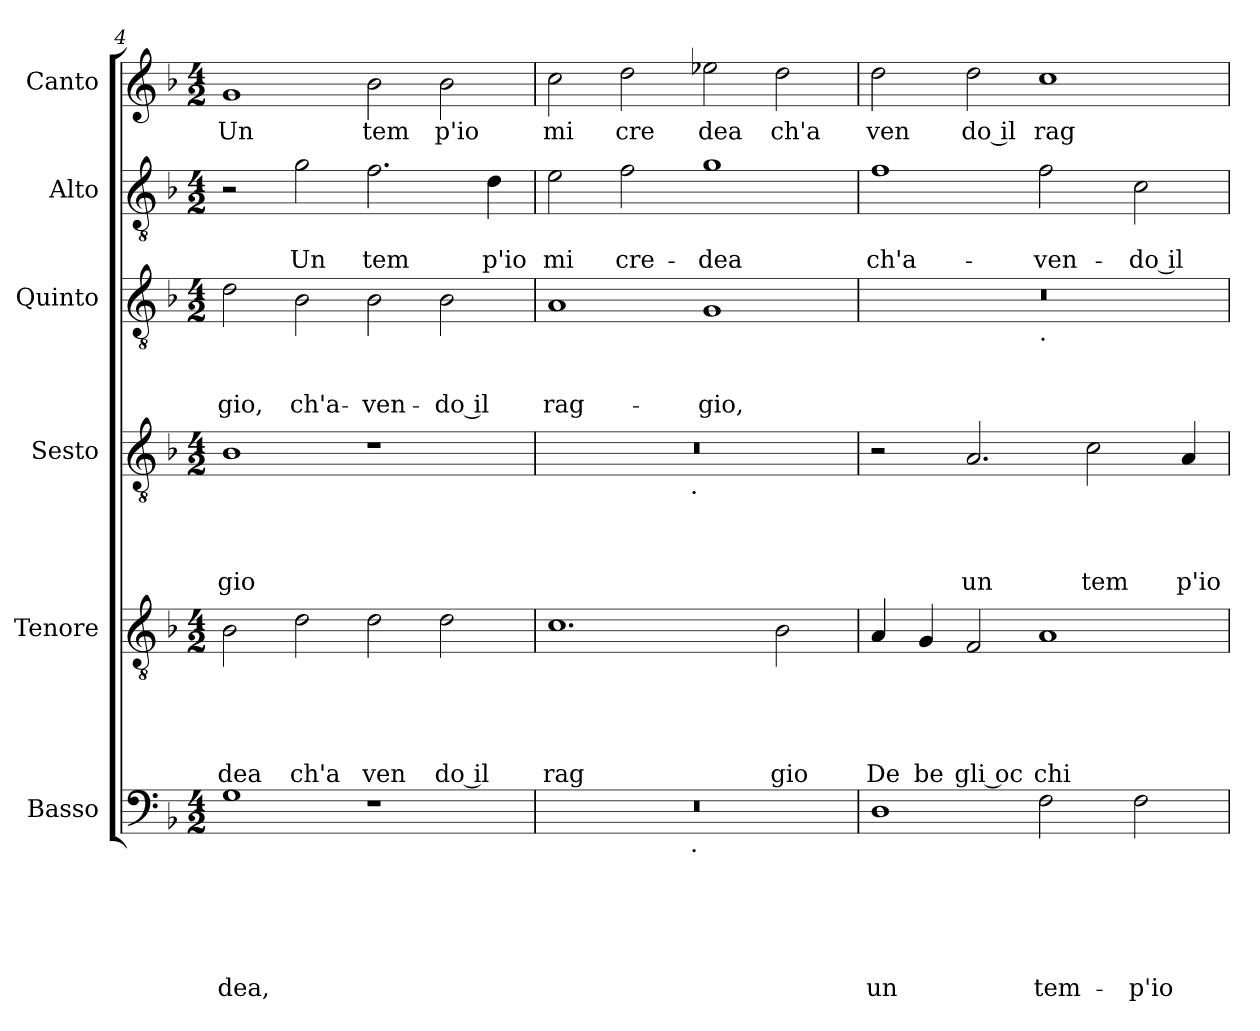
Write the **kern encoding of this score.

**kern	**text	**text	**text	**text	**text	**text	**kern	**text	**text	**text	**text	**text	**kern	**text	**text	**text	**text	**kern	**text	**text	**text	**kern	**text	**text	**kern	**text
*part6	*part6	*part6	*part6	*part6	*part6	*part6	*part5	*part5	*part5	*part5	*part5	*part5	*part4	*part4	*part4	*part4	*part4	*part3	*part3	*part3	*part3	*part2	*part2	*part2	*part1	*part1
*staff6	*staff6	*staff6	*staff6	*staff6	*staff6	*staff6	*staff5	*staff5	*staff5	*staff5	*staff5	*staff5	*staff4	*staff4	*staff4	*staff4	*staff4	*staff3	*staff3	*staff3	*staff3	*staff2	*staff2	*staff2	*staff1	*staff1
*I"Basso	*	*	*	*	*	*	*I"Tenore	*	*	*	*	*	*I"Sesto	*	*	*	*	*I"Quinto	*	*	*	*I"Alto	*	*	*I"Canto	*
*clefF4	*	*	*	*	*	*	*clefGv2	*	*	*	*	*	*clefGv2	*	*	*	*	*clefGv2	*	*	*	*clefGv2	*	*	*clefG2	*
*k[b-]	*	*	*	*	*	*	*k[b-]	*	*	*	*	*	*k[b-]	*	*	*	*	*k[b-]	*	*	*	*k[b-]	*	*	*k[b-]	*
*F:	*	*	*	*	*	*	*F:	*	*	*	*	*	*F:	*	*	*	*	*F:	*	*	*	*F:	*	*	*F:	*
*M4/2	*	*	*	*	*	*	*M4/2	*	*	*	*	*	*M4/2	*	*	*	*	*M4/2	*	*	*	*M4/2	*	*	*M4/2	*
=4	=4	=4	=4	=4	=4	=4	=4	=4	=4	=4	=4	=4	=4	=4	=4	=4	=4	=4	=4	=4	=4	=4	=4	=4	=4	=4
!	!	!	!	!	!	!LO:LY:b	!	!	!	!	!	!LO:LY:b	!	!	!	!	!LO:LY:b	!	!	!	!LO:LY:b	!	!	!	!	!LO:LY:b
1G	.	.	.	.	.	-dea,	2B-\	.	.	.	.	dea	1B-	.	.	.	-gio	2d\	.	.	-gio,	2r	.	.	1g	Un
!	!	!	!	!	!	!	!	!	!	!	!	!LO:LY:b	!	!	!	!	!	!	!	!	!LO:LY:b	!	!	!LO:LY:b	!	!
.	.	.	.	.	.	.	2d\	.	.	.	.	ch'a	.	.	.	.	.	2B-\	.	.	ch'a-	2g\	.	Un	.	.
!	!	!	!	!	!	!	!	!	!	!	!	!LO:LY:b	!	!	!	!	!	!	!	!	!LO:LY:b	!	!	!LO:LY:b	!	!LO:LY:b
1r	.	.	.	.	.	.	2d\	.	.	.	.	ven	1r	.	.	.	.	2B-\	.	.	-ven-	2.f\	.	tem	2b-\	tem
!	!	!	!	!	!	!	!	!	!	!	!	!LO:LY:b:rj	!	!	!	!	!	!	!	!	!LO:LY:b:rj	!	!	!	!	!LO:LY:b
.	.	.	.	.	.	.	2d\	.	.	.	.	do il	.	.	.	.	.	2B-\	.	.	-do il	.	.	.	2b-\	p'io
!	!	!	!	!	!	!	!	!	!	!	!	!	!	!	!	!	!	!	!	!	!	!	!	!LO:LY:b	!	!
.	.	.	.	.	.	.	.	.	.	.	.	.	.	.	.	.	.	.	.	.	.	4d\	.	p'io	.	.
!!LO:PB:g=z
=5	=5	=5	=5	=5	=5	=5	=5	=5	=5	=5	=5	=5	=5	=5	=5	=5	=5	=5	=5	=5	=5	=5	=5	=5	=5	=5
!	!	!	!	!	!	!	!	!	!	!	!	!LO:LY:b	!	!	!	!	!	!	!	!	!LO:LY:b	!	!	!LO:LY:b	!	!LO:LY:b
*^	*	*	*	*	*	*	*	*	*	*	*	*	*^	*	*	*	*	*	*	*	*	*	*	*	*	*
0r	2ryy	.	.	.	.	.	.	1.c	.	.	.	.	rag	0r	2ryy	.	.	.	.	1A	.	.	rag-	2e\	.	mi	2cc\	mi
!	!	!	!	!	!	!	!	!	!	!	!	!	!	!	!	!	!	!	!	!	!	!	!	!	!	!LO:LY:b	!	!LO:LY:b
.	4...ryy	.	.	.	.	.	.	.	.	.	.	.	.	.	4...ryy	.	.	.	.	.	.	.	.	2f\	.	cre-	2dd\	cre
!	!	!	!	!	!	!	!	!	!	!	!	!	!	!	!LO:TX:b:t=.	!	!	!	!	!	!	!	!	!	!	!	!	!
!	!LO:TX:b:t=.	!	!	!	!	!	!	!	!	!	!	!	!	!	!	!	!	!	!	!	!	!	!	!	!	!	!	!
.	1ryy	.	.	.	.	.	.	.	.	.	.	.	.	.	1ryy	.	.	.	.	.	.	.	.	.	.	.	.	.
!	!	!	!	!	!	!	!	!	!	!	!	!	!	!	!	!	!	!	!	!	!	!	!LO:LY:b	!	!	!LO:LY:b	!	!LO:LY:b
.	.	.	.	.	.	.	.	.	.	.	.	.	.	.	.	.	.	.	.	1G	.	.	-gio,	1g	.	-dea	2ee-X\	dea
!	!	!	!	!	!	!	!	!	!	!	!	!	!LO:LY:b	!	!	!	!	!	!	!	!	!	!	!	!	!	!	!LO:LY:b
.	.	.	.	.	.	.	.	2B-\	.	.	.	.	gio	.	.	.	.	.	.	.	.	.	.	.	.	.	2dd\	ch'a
.	32ryy	.	.	.	.	.	.	.	.	.	.	.	.	.	32ryy	.	.	.	.	.	.	.	.	.	.	.	.	.
=6	=6	=6	=6	=6	=6	=6	=6	=6	=6	=6	=6	=6	=6	=6	=6	=6	=6	=6	=6	=6	=6	=6	=6	=6	=6	=6	=6	=6
!	!	!	!	!	!	!	!LO:LY:b	!	!	!	!	!	!LO:LY:b	!	!	!	!	!	!	!	!	!	!	!	!	!LO:LY:b	!	!LO:LY:b
*v	*v	*	*	*	*	*	*	*	*	*	*	*	*	*v	*v	*	*	*	*	*^	*	*	*	*	*	*	*	*
1D	.	.	.	.	.	un	4A/	.	.	.	.	De	2r	.	.	.	.	0r	1ryy	.	.	.	1f	.	ch'a-	2dd\	ven
!	!	!	!	!	!	!	!	!	!	!	!	!LO:LY:b	!	!	!	!	!	!	!	!	!	!	!	!	!	!	!
.	.	.	.	.	.	.	4G/	.	.	.	.	be	.	.	.	.	.	.	.	.	.	.	.	.	.	.	.
!	!	!	!	!	!	!	!	!	!	!	!	!LO:LY:b:rj	!	!	!	!	!LO:LY:b	!	!	!	!	!	!	!	!	!	!LO:LY:b:rj
.	.	.	.	.	.	.	2F/	.	.	.	.	gli oc	2.A/	.	.	.	un	.	.	.	.	.	.	.	.	2dd\	do il
!	!	!	!	!	!	!	!	!	!	!	!	!	!	!	!	!	!	!	!LO:TX:b:t=.	!	!	!	!	!	!	!	!
!	!	!	!	!	!	!LO:LY:b	!	!	!	!	!	!LO:LY:b	!	!	!	!	!	!	!	!	!	!	!	!	!LO:LY:b	!	!LO:LY:b
2F\	.	.	.	.	.	tem-	1A	.	.	.	.	chi	.	.	.	.	.	.	1ryy	.	.	.	2f\	.	-ven-	1cc	rag
!	!	!	!	!	!	!	!	!	!	!	!	!	!	!	!	!	!LO:LY:b	!	!	!	!	!	!	!	!	!	!
.	.	.	.	.	.	.	.	.	.	.	.	.	2c\	.	.	.	tem	.	.	.	.	.	.	.	.	.	.
!	!	!	!	!	!	!LO:LY:b	!	!	!	!	!	!	!	!	!	!	!	!	!	!	!	!	!	!	!LO:LY:b:rj	!	!
2F\	.	.	.	.	.	-p'io	.	.	.	.	.	.	.	.	.	.	.	.	.	.	.	.	2c\	.	-do il	.	.
!	!	!	!	!	!	!	!	!	!	!	!	!	!	!	!	!	!LO:LY:b	!	!	!	!	!	!	!	!	!	!
.	.	.	.	.	.	.	.	.	.	.	.	.	4A/	.	.	.	p'io	.	.	.	.	.	.	.	.	.	.
*	*	*	*	*	*	*	*	*	*	*	*	*	*	*	*	*	*	*v	*v	*	*	*	*	*	*	*	*
=	=	=	=	=	=	=	=	=	=	=	=	=	=	=	=	=	=	=	=	=	=	=	=	=	=	=
*-	*-	*-	*-	*-	*-	*-	*-	*-	*-	*-	*-	*-	*-	*-	*-	*-	*-	*-	*-	*-	*-	*-	*-	*-	*-	*-
